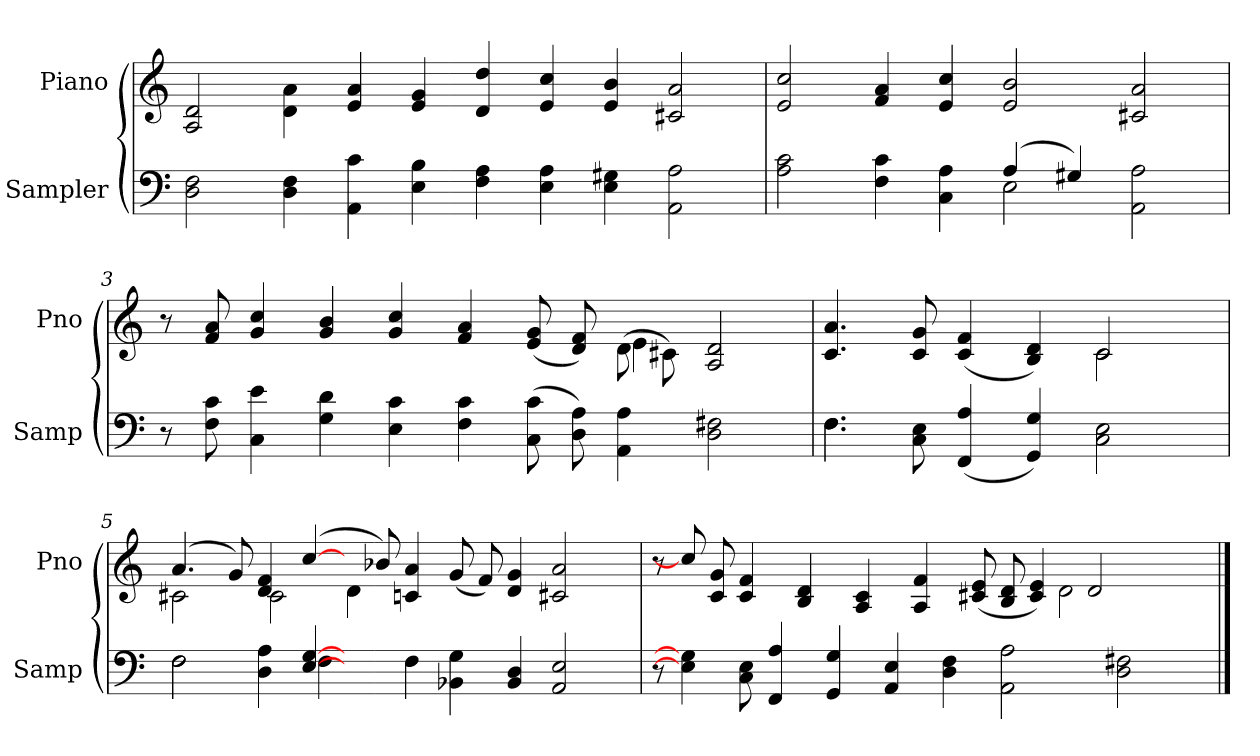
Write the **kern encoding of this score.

**kern	**kern
*part2	*part1
*staff2	*staff1
*I"Sampler	*I"Piano
*I'Samp	*I'Pno
*clefF4	*clefG2
=1	=1
2D 2F	2A 2d
4D 4F	4d\ 4a\
4AA 4c	4e/ 4a/
4E 4B	4e 4g
4F 4A	4d 4dd
4E 4A	4e 4cc
4E 4G#X	4e 4b
2AA 2A	2c#X 2a
=2	=2
*^	*
2A 2c	1ryy	2e 2cc
4F 4c	.	4f 4a
4C 4A	.	4e 4cc
(4A/	2E	2e 2b
4G#X/)	.	.
2AA 2A	2ryy	2c#X 2a
*v	*v	*
=3	=3
*	*^
8r	8r	1.ryy
8F 8c	8f 8a	.
4C 4e	4g 4cc	.
4G 4d	4g 4b	.
4E 4c	4g 4cc	.
4F 4c	4f 4a	.
(8C\ 8c\	(8e/ 8g/	.
8D\ 8A\)	8d/ 8f/)	.
4AA 4A	(8d\	4e
.	8c#X\)	.
2D 2F#X	2A 2d	2ryy
=4	=4	=4
*^	*	*
4.F\	4.F	4.c 4.a	1ryy
8C 8E	1ryy	8c 8g	.
(4FF 4A	.	(4c 4f	.
4GG 4G)	.	4B 4d)	.
2C 2E	.	2c/	2c
.	8ryy	.	.
=5	=5	=5	=5
2F\	2F	(4.a/	2c#
.	.	8g/)	.
4D 4A	4ryy	4d 4f	2c#
[4E [4G	4F	([4cc/	.
4ryy	1.ryy	8ryy	4d
.	.	8b-X/)	.
4F\	.	4c 4a	1ryy
4BB-X 4G	.	(8g/	.
.	.	8f/)	.
4BB- 4D	.	4d 4g	.
2AA 2E	.	2c#X 2a	.
.	.	.	4ryy
*v	*v	*	*
=6	=6	=6
8r	8r	1..ryy
4E] 4G]	8cc/]	.
.	8c 8g	.
8C 8E	4c 4f	.
4FF 4A	.	.
.	4B 4d	.
4GG 4G	.	.
.	4A 4c	.
4AA 4E	.	.
.	4A 4f	.
4D 4F	.	.
.	(8c#X/ 8e/	.
2AA 2A	8B/ 8d/	.
.	4c# 4e)	.
.	.	2d
.	2d/	.
2D 2F#X	.	.
.	.	8ryy
.	8ryy	8ryy
*	*v	*v
==	==
*-	*-
